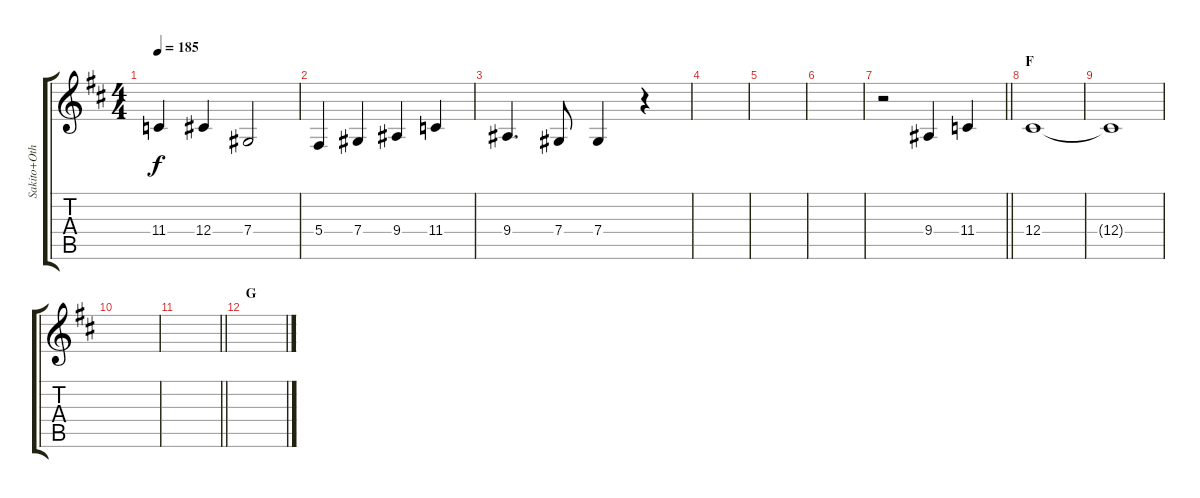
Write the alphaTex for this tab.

\track ("Sakito+Other [Vocals]" "Sakito+Oth") {instrument clarinet}
\staff {score tabs}
\tuning (Eb4 Bb3 Gb3 Db3 Ab2 Eb2) {hide}
\ts (4 4)
\tempo 185
\clef g2
\ks d
11.4.4{dy f} 12.4.4 7.4.2 |
5.4.4 7.4.4 9.4.4 11.4.4 |
9.4.4{d} 7.4.8 7.4.4 r.4 |
|
|
|
\barLineRight lightlight
r.2 9.4.4 11.4.4 |
\section ("" "F")
12.4.1 |
12.4{t}.1 |
|
\barLineRight lightlight
|
\section ("" "G")
